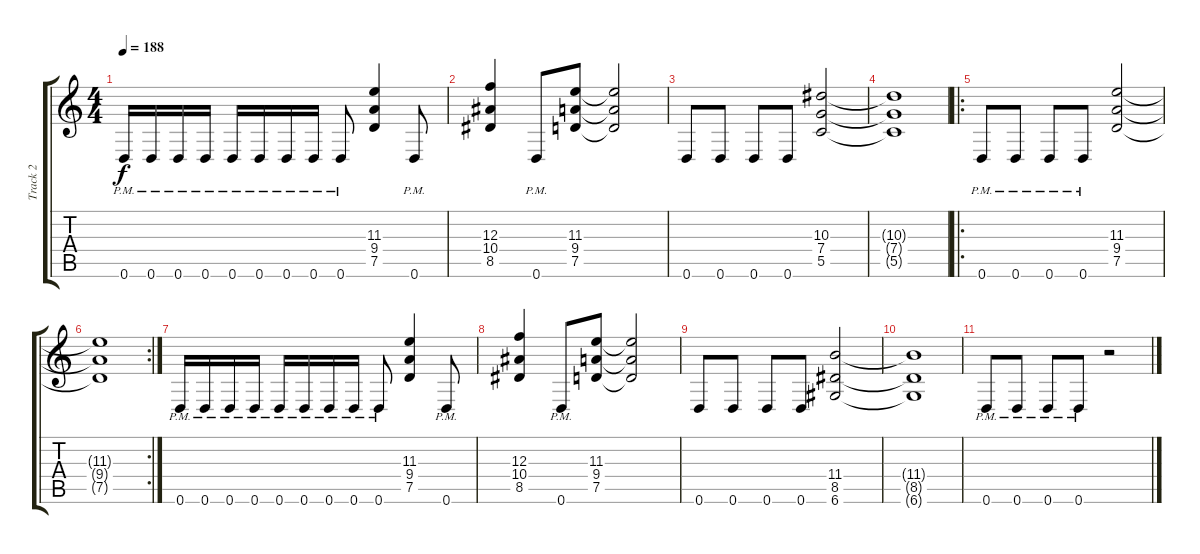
\track ("Track 2" "Track 2") {instrument distortionguitar}
\staff {score tabs}
\tuning (D4 A3 F3 C3 G2 D2) {hide}
\ts (4 4)
\tempo 188
\clef g2
\ks c
0.6{pm}.16{dy f} 0.6{pm}.16 0.6{pm}.16 0.6{pm}.16 0.6{pm}.16 0.6{pm}.16 0.6{pm}.16 0.6{pm}.16 0.6{pm}.8 (11.3 9.4 7.5).4 0.6{pm}.8 |
(12.3 10.4 8.5).4 0.6{pm}.8 (11.3 9.4 7.5).8 (11.3{t} 9.4{t} 7.5{t}).2 |
0.6.8 0.6.8 0.6.8 0.6.8 (10.3 7.4 5.5).2 |
(10.3{t} 7.4{t} 5.5{t}).1 |
\ro
0.6{pm}.8 0.6{pm}.8 0.6{pm}.8 0.6{pm}.8 (11.3 9.4 7.5).2 |
\rc 2
(11.3{t} 9.4{t} 7.5{t}).1 |
0.6{pm}.16 0.6{pm}.16 0.6{pm}.16 0.6{pm}.16 0.6{pm}.16 0.6{pm}.16 0.6{pm}.16 0.6{pm}.16 0.6{pm}.8 (11.3 9.4 7.5).4 0.6{pm}.8 |
(12.3 10.4 8.5).4 0.6{pm}.8 (11.3 9.4 7.5).8 (11.3{t} 9.4{t} 7.5{t}).2 |
0.6.8 0.6.8 0.6.8 0.6.8 (11.4 8.5 6.6).2 |
(11.4{t} 8.5{t} 6.6{t}).1 |
0.6{pm}.8 0.6{pm}.8 0.6{pm}.8 0.6{pm}.8 r.2
